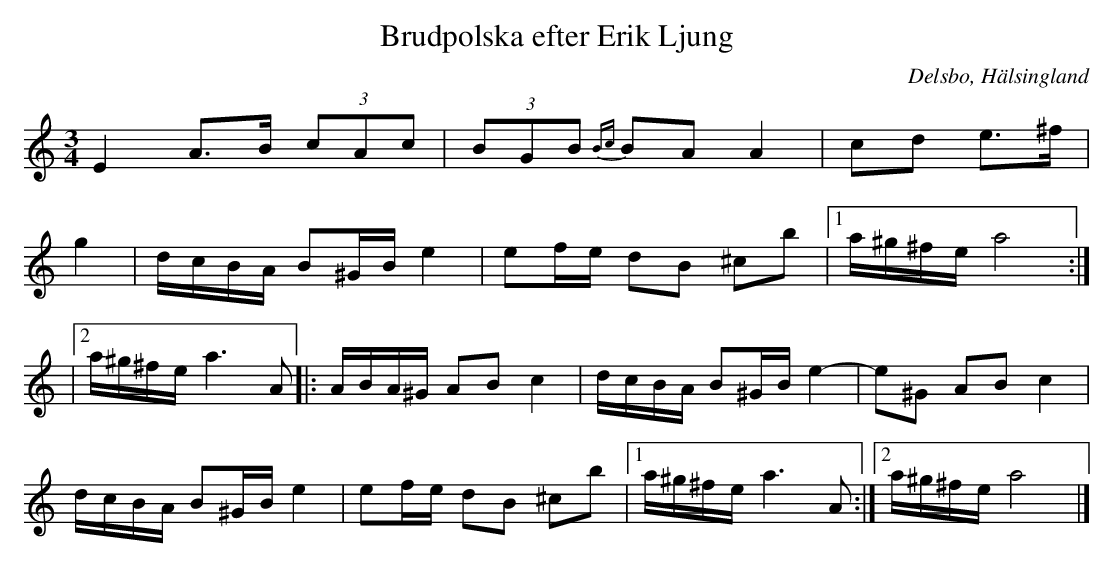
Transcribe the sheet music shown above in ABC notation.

X:1
T: Brudpolska efter Erik Ljung
O: Delsbo, Hälsingland
M: 3/4
L: 1/8
K: Am
E2 A>B (3cAc| (3BGB {Bc}BA A2|cd e>^f|
g2 | d/c/B/A/ B^G/B/ e2 | ef/e/ dB ^cb |1 a/^g/^f/e/ a4 :|
|2 a/^g/^f/e/ a3 A |: A/B/A/^G/ AB c2 | d/c/B/A/ B^G/B/ e2- | e^G AB c2 |
d/c/B/A/ B^G/B/ e2 | ef/e/ dB ^cb |1 a/^g/^f/e/ a3 A :|2 a/^g/^f/e/ a4 |]
